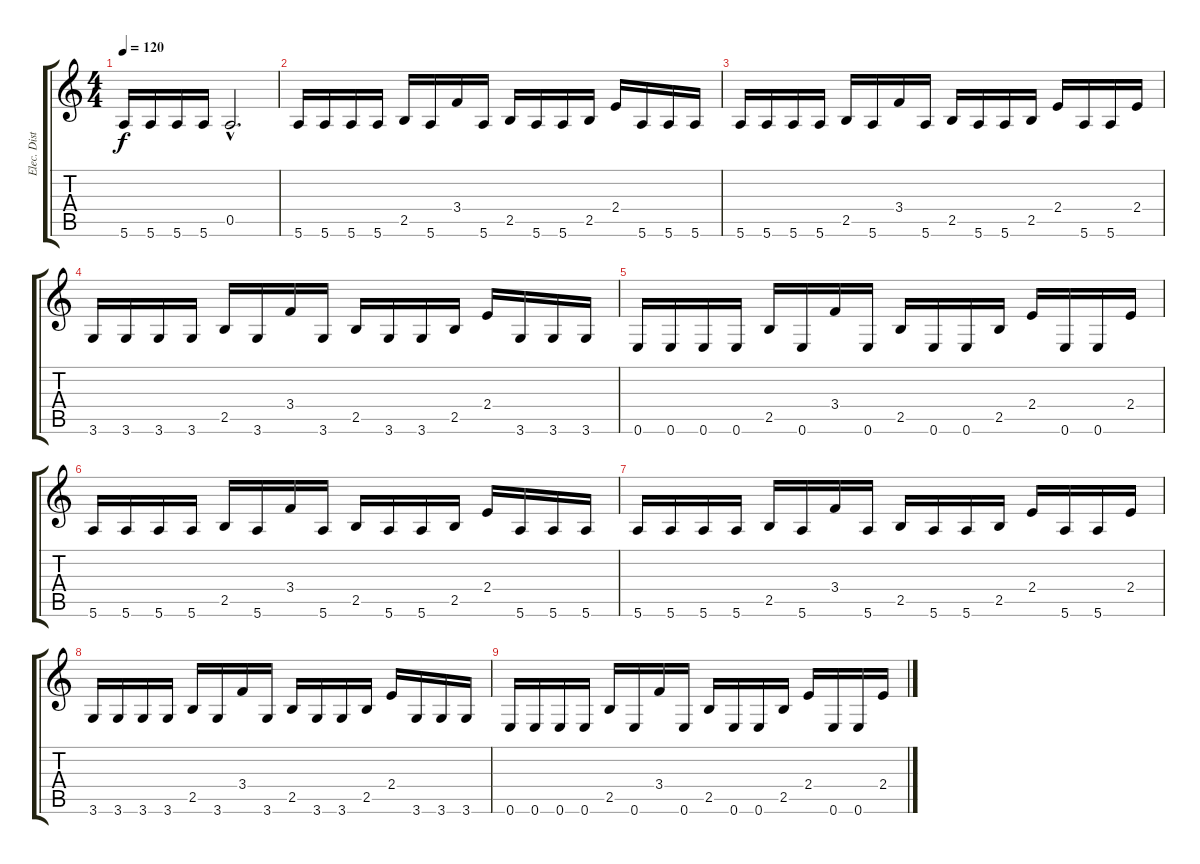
\track ("Elec. Distortion 2" "Elec. Dist") {instrument distortionguitar}
\staff {score tabs}
\tuning (E4 B3 G3 D3 A2 E2) {hide}
\ts (4 4)
\tempo 120
\clef g2
\ks c
5.6.16{dy f} 5.6.16 5.6.16 5.6.16 0.5{hac}.2{d} |
5.6.16 5.6.16 5.6.16 5.6.16 2.5.16 5.6.16 3.4.16 5.6.16 2.5.16 5.6.16 5.6.16 2.5.16 2.4.16 5.6.16 5.6.16 5.6.16 |
5.6.16 5.6.16 5.6.16 5.6.16 2.5.16 5.6.16 3.4.16 5.6.16 2.5.16 5.6.16 5.6.16 2.5.16 2.4.16 5.6.16 5.6.16 2.4.16 |
3.6.16 3.6.16 3.6.16 3.6.16 2.5.16 3.6.16 3.4.16 3.6.16 2.5.16 3.6.16 3.6.16 2.5.16 2.4.16 3.6.16 3.6.16 3.6.16 |
0.6.16 0.6.16 0.6.16 0.6.16 2.5.16 0.6.16 3.4.16 0.6.16 2.5.16 0.6.16 0.6.16 2.5.16 2.4.16 0.6.16 0.6.16 2.4.16 |
5.6.16 5.6.16 5.6.16 5.6.16 2.5.16 5.6.16 3.4.16 5.6.16 2.5.16 5.6.16 5.6.16 2.5.16 2.4.16 5.6.16 5.6.16 5.6.16 |
5.6.16 5.6.16 5.6.16 5.6.16 2.5.16 5.6.16 3.4.16 5.6.16 2.5.16 5.6.16 5.6.16 2.5.16 2.4.16 5.6.16 5.6.16 2.4.16 |
3.6.16 3.6.16 3.6.16 3.6.16 2.5.16 3.6.16 3.4.16 3.6.16 2.5.16 3.6.16 3.6.16 2.5.16 2.4.16 3.6.16 3.6.16 3.6.16 |
0.6.16 0.6.16 0.6.16 0.6.16 2.5.16 0.6.16 3.4.16 0.6.16 2.5.16 0.6.16 0.6.16 2.5.16 2.4.16 0.6.16 0.6.16 2.4.16
